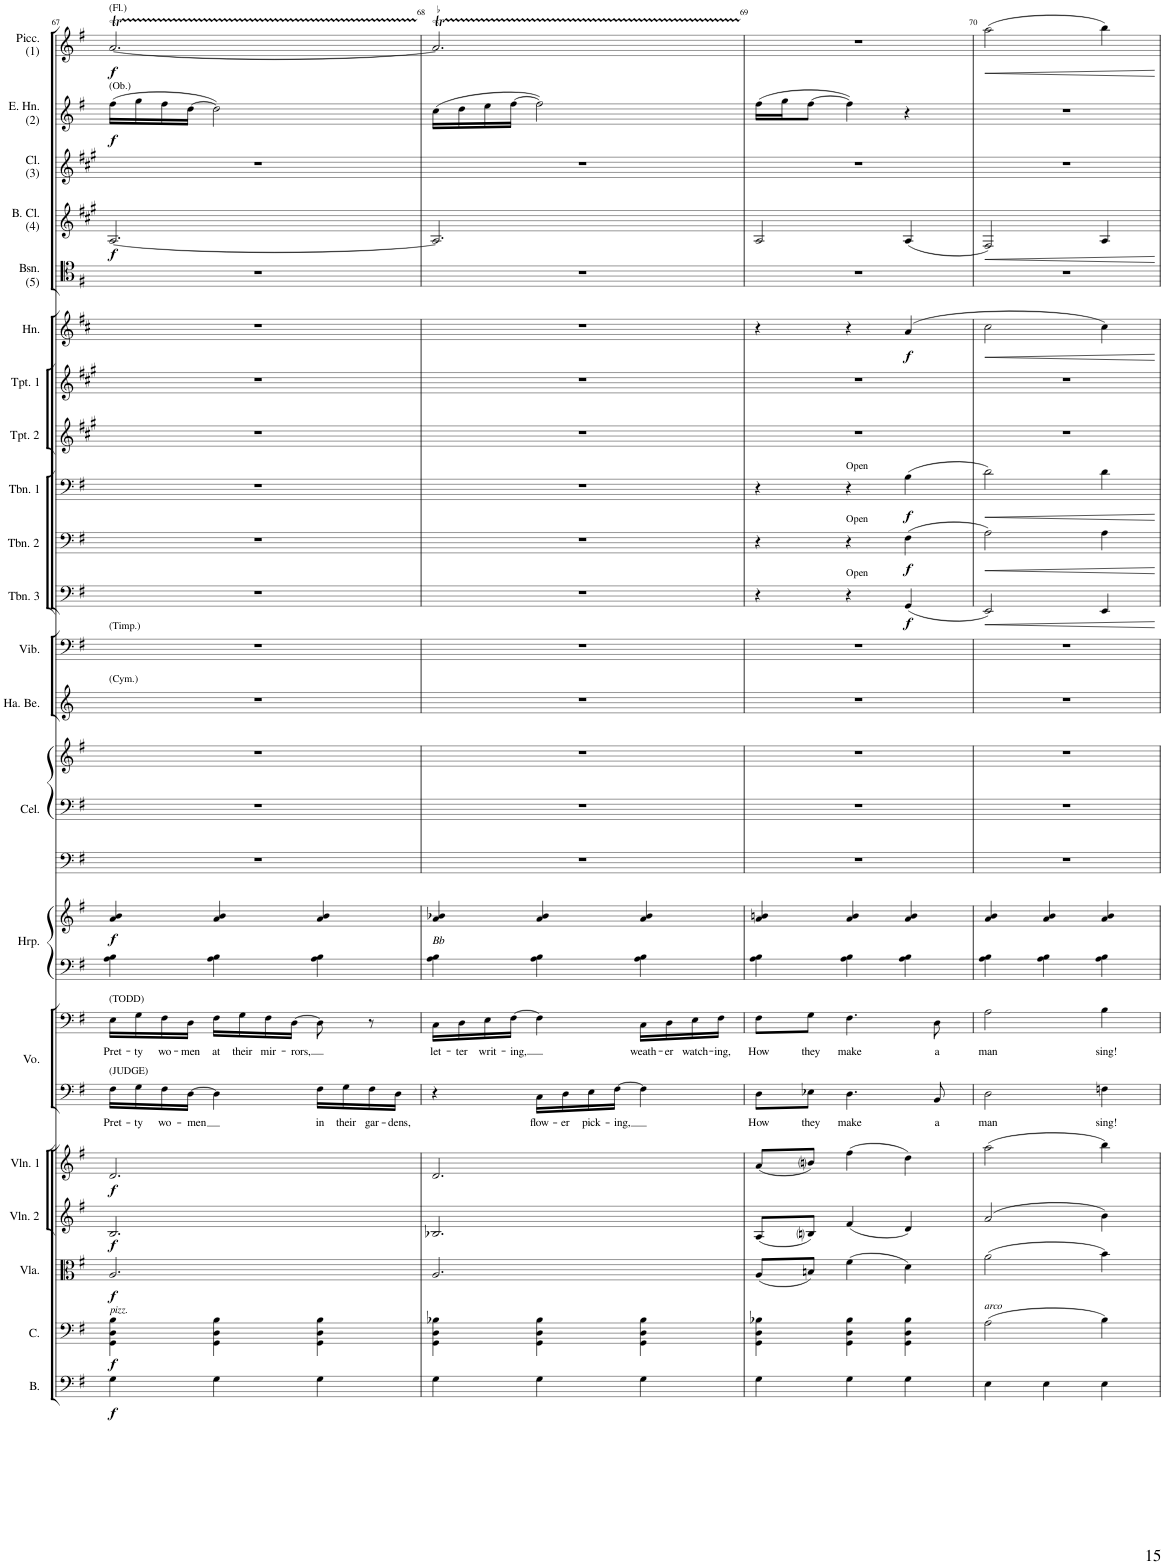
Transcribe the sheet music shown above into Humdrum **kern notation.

**kern	**dynam	**kern	**dynam	**kern	**dynam	**kern	**dynam	**kern	**dynam	**kern	**text	**kern	**text	**kern	**kern	**dynam	**kern	**kern	**kern	**kern	**kern	**kern	**dynam	**kern	**dynam	**kern	**dynam	**kern	**kern	**kern	**dynam	**kern	**kern	**dynam	**kern	**kern	**dynam	**kern	**dynam
*part21	*part21	*part20	*part20	*part19	*part19	*part18	*part18	*part17	*part17	*part16	*part16	*part16	*part16	*part15	*part15	*part15	*part14	*part14	*part14	*part13	*part12	*part11	*part11	*part10	*part10	*part9	*part9	*part8	*part7	*part6	*part6	*part5	*part4	*part4	*part3	*part2	*part2	*part1	*part1
*staff25	*staff25	*staff24	*staff24	*staff23	*staff23	*staff22	*staff22	*staff21	*staff21	*staff20	*staff20	*staff19	*staff19	*staff18	*staff17	*staff17/18	*staff16	*staff15	*staff14	*staff13	*staff12	*staff11	*staff11	*staff10	*staff10	*staff9	*staff9	*staff8	*staff7	*staff6	*staff6	*staff5	*staff4	*staff4	*staff3	*staff2	*staff2	*staff1	*staff1
*I"Bass	*	*I"Cello	*	*I"Viola	*	*I"Violin 2	*	*I"Violin 1	*	*I"Voice	*	*	*	*I"Harp	*	*	*I"Celesta	*	*	*I"Hand Bells	*I"Vibraphone	*I"Trombone 3	*	*I"Trombone 2	*	*I"Trombone 1	*	*I"Trumpet 2	*I"Trumpet 1	*I"Horn	*	*I"Bassoon (5)	*I"Bass Clarinet (4)	*	*I"Clarinet (3)	*I"English Horn (2)	*	*I"Piccolo (1)	*
*I'B.	*	*I'C.	*	*I'Vla.	*	*I'Vln. 2	*	*I'Vln. 1	*	*I'Vo.	*	*	*	*I'Hrp.	*	*	*I'Cel.	*	*	*I'Ha. Be.	*I'Vib.	*I'Tbn. 3	*	*I'Tbn. 2	*	*I'Tbn. 1	*	*I'Tpt. 2	*I'Tpt. 1	*I'Hn.	*	*I'Bsn. (5)	*I'B. Cl. (4)	*	*I'Cl. (3)	*I'E. Hn. (2)	*	*I'Picc. (1)	*
!!LO:PB:g=z
*clefF4	*	*clefF4	*	*clefC3	*	*clefG2	*	*clefG2	*	*clefF4	*	*clefF4	*	*clefF4	*clefG2	*	*clefF4	*clefF4	*clefG2	*clefG2	*clefF4	*clefF4	*	*clefF4	*	*clefF4	*	*clefG2	*clefG2	*clefG2	*	*clefC4	*clefG2	*	*clefG2	*clefG2	*	*clefG2	*
*Trd7c12	*	*	*	*	*	*	*	*	*	*	*	*	*	*	*	*	*Trd-7c-12	*Trd-7c-12	*Trd-7c-12	*	*	*	*	*	*	*	*	*Trd1c2	*Trd1c2	*Trd4c7	*	*	*Trd8c14	*	*Trd1c2	*Trd4c7	*	*Trd-7c-12	*
*k[f#]	*	*k[f#]	*	*k[f#]	*	*k[f#]	*	*k[f#]	*	*k[f#]	*	*k[f#]	*	*k[f#]	*k[f#]	*	*k[f#]	*k[f#]	*k[f#]	*k[]	*k[f#]	*k[f#]	*	*k[f#]	*	*k[f#]	*	*k[f#c#g#]	*k[f#c#g#]	*k[f#c#]	*	*k[f#]	*k[f#c#g#]	*	*k[f#c#g#]	*k[f#]	*	*k[f#]	*
*M3/4	*	*M3/4	*	*M3/4	*	*M3/4	*	*M3/4	*	*M3/4	*	*M3/4	*	*M3/4	*M3/4	*	*M3/4	*M3/4	*M3/4	*M3/4	*M3/4	*M3/4	*	*M3/4	*	*M3/4	*	*M3/4	*M3/4	*M3/4	*	*M3/4	*M3/4	*	*M3/4	*M3/4	*	*M3/4	*
=67	=67	=67	=67	=67	=67	=67	=67	=67	=67	=67	=67	=67	=67	=67	=67	=67	=67	=67	=67	=67	=67	=67	=67	=67	=67	=67	=67	=67	=67	=67	=67	=67	=67	=67	=67	=67	=67	=67	=67
!	!	!	!	!	!	!	!	!	!	!	!	!	!	!	!	!	!	!	!	!	!	!	!	!	!	!	!	!	!	!	!	!	!	!	!	!	!	!LO:TX:a:t=(Fl.)	!
!	!	!	!	!	!	!	!	!	!	!	!	!	!	!	!	!	!	!	!	!	!	!	!	!	!	!	!	!	!	!	!	!	!	!	!	!LO:TX:a:t=(Ob.)	!	!	!
!	!	!	!	!	!	!	!	!	!	!	!	!	!	!	!	!	!	!	!	!	!LO:TX:a:t=(Timp.)	!	!	!	!	!	!	!	!	!	!	!	!	!	!	!	!	!	!
!	!	!	!	!	!	!	!	!	!	!	!	!	!	!	!	!	!	!	!	!LO:TX:a:t=(Cym.)	!	!	!	!	!	!	!	!	!	!	!	!	!	!	!	!	!	!	!
!	!	!	!	!	!	!	!	!	!	!	!	!LO:TX:a:t=(TODD)	!	!	!	!	!	!	!	!	!	!	!	!	!	!	!	!	!	!	!	!	!	!	!	!	!	!	!
!	!	!	!	!	!	!	!	!	!	!LO:TX:a:t=(JUDGE)	!	!	!	!	!	!	!	!	!	!	!	!	!	!	!	!	!	!	!	!	!	!	!	!	!	!	!	!	!
!	!	!LO:TX:a:i:t=pizz.	!	!	!	!	!	!	!	!	!	!	!	!	!	!	!	!	!	!	!	!	!	!	!	!	!	!	!	!	!	!	!	!	!	!	!	!	!
!	!LO:DY:b	!	!LO:DY:b	!	!LO:DY:b	!	!LO:DY:b	!	!LO:DY:b	!	!LO:LY:b	!	!LO:LY:b	!	!	!LO:DY:b	!	!	!	!	!	!	!	!	!	!	!	!	!	!	!	!	!	!LO:DY:b	!	!	!LO:DY:b	!	!LO:DY:b
4G\	f	4GG\ 4D\ 4B\	f	2.A/	f	2.B/	f	2.d/	f	16F#\LL	Pret-	16E\LL	Pret-	4A\ 4B\	4a/ 4b/	f	2.r	2.r	2.r	2.r	2.r	2.r	.	2.r	.	2.r	.	2.r	2.r	2.r	.	2.r	[2.A/	f	2.r	(16ff#\LL	f	[2.aT/	f
!	!	!	!	!	!	!	!	!	!	!	!LO:LY:b	!	!LO:LY:b	!	!	!	!	!	!	!	!	!	!	!	!	!	!	!	!	!	!	!	!	!	!	!	!	!	!
.	.	.	.	.	.	.	.	.	.	16G\	-ty	16G\	-ty	.	.	.	.	.	.	.	.	.	.	.	.	.	.	.	.	.	.	.	.	.	.	16gg\	.	.	.
!	!	!	!	!	!	!	!	!	!	!	!LO:LY:b	!	!LO:LY:b	!	!	!	!	!	!	!	!	!	!	!	!	!	!	!	!	!	!	!	!	!	!	!	!	!	!
.	.	.	.	.	.	.	.	.	.	16F#\	wo-	16F#\	wo-	.	.	.	.	.	.	.	.	.	.	.	.	.	.	.	.	.	.	.	.	.	.	16ff#\	.	.	.
!	!	!	!	!	!	!	!	!	!	!	!LO:LY:b	!	!LO:LY:b	!	!	!	!	!	!	!	!	!	!	!	!	!	!	!	!	!	!	!	!	!	!	!	!	!	!
.	.	.	.	.	.	.	.	.	.	[16D\JJ	-men	16D\JJ	-men	.	.	.	.	.	.	.	.	.	.	.	.	.	.	.	.	.	.	.	.	.	.	[16dd\JJ	.	.	.
!	!	!	!	!	!	!	!	!	!	!	!	!	!LO:LY:b	!	!	!	!	!	!	!	!	!	!	!	!	!	!	!	!	!	!	!	!	!	!	!	!	!	!
4G\	.	4GG\ 4D\ 4B\	.	.	.	.	.	.	.	4D\]	.	16F#\LL	at	4A\ 4B\	4a/ 4b/	.	.	.	.	.	.	.	.	.	.	.	.	.	.	.	.	.	.	.	.	2dd\])	.	.	.
!	!	!	!	!	!	!	!	!	!	!	!	!	!LO:LY:b	!	!	!	!	!	!	!	!	!	!	!	!	!	!	!	!	!	!	!	!	!	!	!	!	!	!
.	.	.	.	.	.	.	.	.	.	.	.	16G\	their	.	.	.	.	.	.	.	.	.	.	.	.	.	.	.	.	.	.	.	.	.	.	.	.	.	.
!	!	!	!	!	!	!	!	!	!	!	!	!	!LO:LY:b	!	!	!	!	!	!	!	!	!	!	!	!	!	!	!	!	!	!	!	!	!	!	!	!	!	!
.	.	.	.	.	.	.	.	.	.	.	.	16F#\	mir-	.	.	.	.	.	.	.	.	.	.	.	.	.	.	.	.	.	.	.	.	.	.	.	.	.	.
!	!	!	!	!	!	!	!	!	!	!	!	!	!LO:LY:b	!	!	!	!	!	!	!	!	!	!	!	!	!	!	!	!	!	!	!	!	!	!	!	!	!	!
.	.	.	.	.	.	.	.	.	.	.	.	[16D\JJ	-rors,	.	.	.	.	.	.	.	.	.	.	.	.	.	.	.	.	.	.	.	.	.	.	.	.	.	.
!	!	!	!	!	!	!	!	!	!	!	!LO:LY:b	!	!	!	!	!	!	!	!	!	!	!	!	!	!	!	!	!	!	!	!	!	!	!	!	!	!	!	!
4G\	.	4GG\ 4D\ 4B\	.	.	.	.	.	.	.	16F#\LL	in	8D\]	.	4A\ 4B\	4a/ 4b/	.	.	.	.	.	.	.	.	.	.	.	.	.	.	.	.	.	.	.	.	.	.	.	.
!	!	!	!	!	!	!	!	!	!	!	!LO:LY:b	!	!	!	!	!	!	!	!	!	!	!	!	!	!	!	!	!	!	!	!	!	!	!	!	!	!	!	!
.	.	.	.	.	.	.	.	.	.	16G\	their	.	.	.	.	.	.	.	.	.	.	.	.	.	.	.	.	.	.	.	.	.	.	.	.	.	.	.	.
!	!	!	!	!	!	!	!	!	!	!	!LO:LY:b	!	!	!	!	!	!	!	!	!	!	!	!	!	!	!	!	!	!	!	!	!	!	!	!	!	!	!	!
.	.	.	.	.	.	.	.	.	.	16F#\	gar-	8r	.	.	.	.	.	.	.	.	.	.	.	.	.	.	.	.	.	.	.	.	.	.	.	.	.	.	.
!	!	!	!	!	!	!	!	!	!	!	!LO:LY:b	!	!	!	!	!	!	!	!	!	!	!	!	!	!	!	!	!	!	!	!	!	!	!	!	!	!	!	!
.	.	.	.	.	.	.	.	.	.	16D\JJ	-dens,	.	.	.	.	.	.	.	.	.	.	.	.	.	.	.	.	.	.	.	.	.	.	.	.	.	.	.	.
=68	=68	=68	=68	=68	=68	=68	=68	=68	=68	=68	=68	=68	=68	=68	=68	=68	=68	=68	=68	=68	=68	=68	=68	=68	=68	=68	=68	=68	=68	=68	=68	=68	=68	=68	=68	=68	=68	=68	=68
!	!	!	!	!	!	!	!	!	!	!	!	!	!	!	!LO:TX:b:i:t=Bb	!	!	!	!	!	!	!	!	!	!	!	!	!	!	!	!	!	!	!	!	!	!	!	!
!	!	!	!	!	!	!	!	!	!	!	!	!	!LO:LY:b	!	!	!	!	!	!	!	!	!	!	!	!	!	!	!	!	!	!	!	!	!	!	!	!	!LO:TR:acc=-	!
4G\	.	4GG\ 4D\ 4B-X\	.	2.A/	.	2.B-X/	.	2.d/	.	4r	.	16C\LL	let-	4A\ 4B\	4a/ 4b-X/	.	2.r	2.r	2.r	2.r	2.r	2.r	.	2.r	.	2.r	.	2.r	2.r	2.r	.	2.r	2.A/]	.	2.r	(16cc\LL	.	2.at/]	.
!	!	!	!	!	!	!	!	!	!	!	!	!	!LO:LY:b	!	!	!	!	!	!	!	!	!	!	!	!	!	!	!	!	!	!	!	!	!	!	!	!	!	!
.	.	.	.	.	.	.	.	.	.	.	.	16D\	-ter	.	.	.	.	.	.	.	.	.	.	.	.	.	.	.	.	.	.	.	.	.	.	16dd\	.	.	.
!	!	!	!	!	!	!	!	!	!	!	!	!	!LO:LY:b	!	!	!	!	!	!	!	!	!	!	!	!	!	!	!	!	!	!	!	!	!	!	!	!	!	!
.	.	.	.	.	.	.	.	.	.	.	.	16E\	writ-	.	.	.	.	.	.	.	.	.	.	.	.	.	.	.	.	.	.	.	.	.	.	16ee\	.	.	.
!	!	!	!	!	!	!	!	!	!	!	!	!	!LO:LY:b	!	!	!	!	!	!	!	!	!	!	!	!	!	!	!	!	!	!	!	!	!	!	!	!	!	!
.	.	.	.	.	.	.	.	.	.	.	.	[16F#\JJ	-ing,	.	.	.	.	.	.	.	.	.	.	.	.	.	.	.	.	.	.	.	.	.	.	[16ff#\JJ	.	.	.
!	!	!	!	!	!	!	!	!	!	!	!LO:LY:b	!	!	!	!	!	!	!	!	!	!	!	!	!	!	!	!	!	!	!	!	!	!	!	!	!	!	!	!
4G\	.	4GG\ 4D\ 4B-\	.	.	.	.	.	.	.	16C\LL	flow-	4F#\]	.	4A\ 4B\	4a/ 4b-/	.	.	.	.	.	.	.	.	.	.	.	.	.	.	.	.	.	.	.	.	2ff#\])	.	.	.
!	!	!	!	!	!	!	!	!	!	!	!LO:LY:b	!	!	!	!	!	!	!	!	!	!	!	!	!	!	!	!	!	!	!	!	!	!	!	!	!	!	!	!
.	.	.	.	.	.	.	.	.	.	16D\	-er	.	.	.	.	.	.	.	.	.	.	.	.	.	.	.	.	.	.	.	.	.	.	.	.	.	.	.	.
!	!	!	!	!	!	!	!	!	!	!	!LO:LY:b	!	!	!	!	!	!	!	!	!	!	!	!	!	!	!	!	!	!	!	!	!	!	!	!	!	!	!	!
.	.	.	.	.	.	.	.	.	.	16E\	pick-	.	.	.	.	.	.	.	.	.	.	.	.	.	.	.	.	.	.	.	.	.	.	.	.	.	.	.	.
!	!	!	!	!	!	!	!	!	!	!	!LO:LY:b	!	!	!	!	!	!	!	!	!	!	!	!	!	!	!	!	!	!	!	!	!	!	!	!	!	!	!	!
.	.	.	.	.	.	.	.	.	.	[16F#\JJ	-ing,	.	.	.	.	.	.	.	.	.	.	.	.	.	.	.	.	.	.	.	.	.	.	.	.	.	.	.	.
!	!	!	!	!	!	!	!	!	!	!	!	!	!LO:LY:b	!	!	!	!	!	!	!	!	!	!	!	!	!	!	!	!	!	!	!	!	!	!	!	!	!	!
4G\	.	4GG\ 4D\ 4B-\	.	.	.	.	.	.	.	4F#\]	.	16C\LL	weath-	4A\ 4B\	4a/ 4b-/	.	.	.	.	.	.	.	.	.	.	.	.	.	.	.	.	.	.	.	.	.	.	.	.
!	!	!	!	!	!	!	!	!	!	!	!	!	!LO:LY:b	!	!	!	!	!	!	!	!	!	!	!	!	!	!	!	!	!	!	!	!	!	!	!	!	!	!
.	.	.	.	.	.	.	.	.	.	.	.	16D\	-er	.	.	.	.	.	.	.	.	.	.	.	.	.	.	.	.	.	.	.	.	.	.	.	.	.	.
!	!	!	!	!	!	!	!	!	!	!	!	!	!LO:LY:b	!	!	!	!	!	!	!	!	!	!	!	!	!	!	!	!	!	!	!	!	!	!	!	!	!	!
.	.	.	.	.	.	.	.	.	.	.	.	16E\	watch-	.	.	.	.	.	.	.	.	.	.	.	.	.	.	.	.	.	.	.	.	.	.	.	.	.	.
!	!	!	!	!	!	!	!	!	!	!	!	!	!LO:LY:b	!	!	!	!	!	!	!	!	!	!	!	!	!	!	!	!	!	!	!	!	!	!	!	!	!	!
.	.	.	.	.	.	.	.	.	.	.	.	16F#\JJ	-ing,	.	.	.	.	.	.	.	.	.	.	.	.	.	.	.	.	.	.	.	.	.	.	.	.	.	.
=69	=69	=69	=69	=69	=69	=69	=69	=69	=69	=69	=69	=69	=69	=69	=69	=69	=69	=69	=69	=69	=69	=69	=69	=69	=69	=69	=69	=69	=69	=69	=69	=69	=69	=69	=69	=69	=69	=69	=69
!	!	!	!	!	!	!	!	!	!	!	!LO:LY:b	!	!LO:LY:b	!	!	!	!	!	!	!	!	!	!	!	!	!	!	!	!	!	!	!	!	!	!	!	!	!	!
4G\	.	4GG\ 4D\ 4B-X\	.	(8A/L	.	(8A/L	.	(8a/L	.	8D\L	How	8F#\L	How	4A\ 4B\	4a/ 4bn/	.	2.r	2.r	2.r	2.r	2.r	4r	.	4r	.	4r	.	2.r	2.r	4r	.	2.r	2A/	.	2.r	(16ff#\LL	.	2.r	.
.	.	.	.	.	.	.	.	.	.	.	.	.	.	.	.	.	.	.	.	.	.	.	.	.	.	.	.	.	.	.	.	.	.	.	.	16gg\J	.	.	.
!	!	!	!	!	!	!	!	!	!	!	!LO:LY:b	!	!LO:LY:b	!	!	!	!	!	!	!	!	!	!	!	!	!	!	!	!	!	!	!	!	!	!	!	!	!	!
.	.	.	.	8Bn/J)	.	8Bni/J)	.	8bni/J)	.	8E-X\J	they	8G\J	they	.	.	.	.	.	.	.	.	.	.	.	.	.	.	.	.	.	.	.	.	.	.	[8ff#\J	.	.	.
!	!	!	!	!	!	!	!	!	!	!	!	!	!	!	!	!	!	!	!	!	!	!	!	!	!	!LO:TX:a:t=Open	!	!	!	!	!	!	!	!	!	!	!	!	!
!	!	!	!	!	!	!	!	!	!	!	!	!	!	!	!	!	!	!	!	!	!	!	!	!LO:TX:a:t=Open	!	!	!	!	!	!	!	!	!	!	!	!	!	!	!
!	!	!	!	!	!	!	!	!	!	!	!	!	!	!	!	!	!	!	!	!	!	!LO:TX:a:t=Open	!	!	!	!	!	!	!	!	!	!	!	!	!	!	!	!	!
!	!	!	!	!	!	!	!	!	!	!	!LO:LY:b	!	!LO:LY:b	!	!	!	!	!	!	!	!	!	!	!	!	!	!	!	!	!	!	!	!	!	!	!	!	!	!
4G\	.	4GG\ 4D\ 4B-\	.	(4f#\	.	(4f#/	.	(4ff#\	.	4.D\	make	4.F#\	make	4A\ 4B\	4a/ 4b/	.	.	.	.	.	.	4r	.	4r	.	4r	.	.	.	4r	.	.	.	.	.	4ff#\])	.	.	.
!	!	!	!	!	!	!	!	!	!	!	!	!	!	!	!	!	!	!	!	!	!	!	!LO:DY:b	!	!LO:DY:b	!	!LO:DY:b	!	!	!	!LO:DY:b	!	!	!	!	!	!	!	!
4G\	.	4GG\ 4D\ 4B-\	.	4d\)	.	4d/)	.	4dd\)	.	.	.	.	.	4A\ 4B\	4a/ 4b/	.	.	.	.	.	.	(4GG/	f	(4F#\	f	(4B\	f	.	.	(4a/	f	.	(4A/	.	.	4r	.	.	.
!	!	!	!	!	!	!	!	!	!	!	!LO:LY:b	!	!LO:LY:b	!	!	!	!	!	!	!	!	!	!	!	!	!	!	!	!	!	!	!	!	!	!	!	!	!	!
.	.	.	.	.	.	.	.	.	.	8BB/	a	8D\	a	.	.	.	.	.	.	.	.	.	.	.	.	.	.	.	.	.	.	.	.	.	.	.	.	.	.
=70	=70	=70	=70	=70	=70	=70	=70	=70	=70	=70	=70	=70	=70	=70	=70	=70	=70	=70	=70	=70	=70	=70	=70	=70	=70	=70	=70	=70	=70	=70	=70	=70	=70	=70	=70	=70	=70	=70	=70
!	!	!LO:TX:a:i:t=arco	!	!	!	!	!	!	!	!	!	!	!	!	!	!	!	!	!	!	!	!	!	!	!	!	!	!	!	!	!	!	!	!	!	!	!	!	!
!	!	!	!	!	!	!	!	!	!	!	!LO:LY:b	!	!LO:LY:b	!	!	!	!	!	!	!	!	!	!LO:HP:b	!	!LO:HP:b	!	!LO:HP:b	!	!	!	!LO:HP:b	!	!	!LO:HP:b	!	!	!	!	!LO:HP:b
4E\	.	(2A\	.	(2a\	.	(2a/	.	(2aa\	.	2D\	man	2A\	man	4A\ 4B\	4a/ 4b/	.	2.r	2.r	2.r	2.r	2.r	2EE/)	<	2A\)	<	2d\)	<	2.r	2.r	2cc#\	<	2.r	2F#/)	<	2.r	2.r	.	(2aa\	<
4E\	.	.	.	.	.	.	.	.	.	.	.	.	.	4A\ 4B\	4a/ 4b/	.	.	.	.	.	.	.	.	.	.	.	.	.	.	.	.	.	.	.	.	.	.	.	.
!	!	!	!	!	!	!	!	!	!	!	!LO:LY:b	!	!LO:LY:b	!	!	!	!	!	!	!	!	!	!	!	!	!	!	!	!	!	!	!	!	!	!	!	!	!	!
4E\	.	4B\)	.	4b\)	.	4b\)	.	4bb\)	.	4Fn\	sing!	4B\	sing!	4A\ 4B\	4a/ 4b/	.	.	.	.	.	.	4EE/	.	4A\	.	4d\	.	.	.	4cc#\)	.	.	4A/	.	.	.	.	4bb\)	.
.	.	.	.	.	.	.	.	.	.	.	.	.	.	.	.	.	.	.	.	.	.	.	[	.	[	.	[	.	.	.	[	.	.	[	.	.	.	.	[
=	=	=	=	=	=	=	=	=	=	=	=	=	=	=	=	=	=	=	=	=	=	=	=	=	=	=	=	=	=	=	=	=	=	=	=	=	=	=	=
*-	*-	*-	*-	*-	*-	*-	*-	*-	*-	*-	*-	*-	*-	*-	*-	*-	*-	*-	*-	*-	*-	*-	*-	*-	*-	*-	*-	*-	*-	*-	*-	*-	*-	*-	*-	*-	*-	*-	*-
